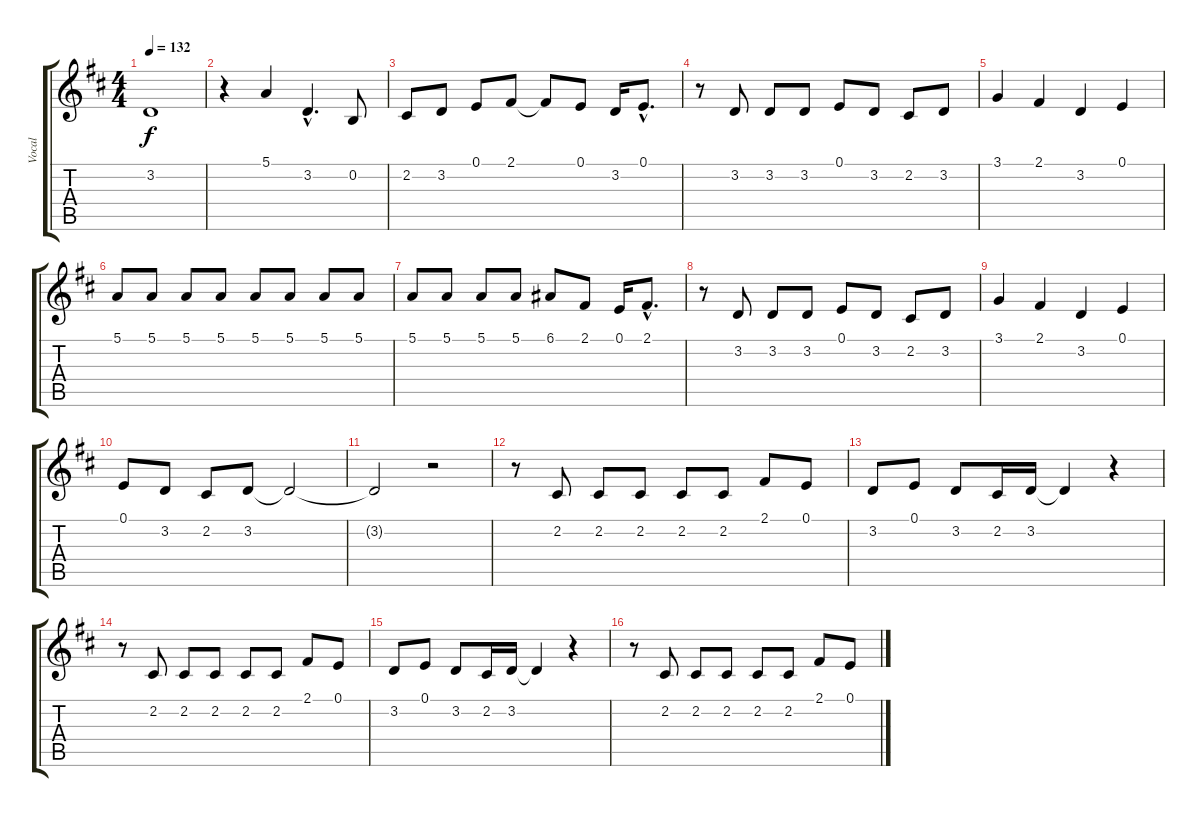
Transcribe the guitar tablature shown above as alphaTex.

\track ("Vocal" "Vocal") {instrument voiceoohs}
\staff {score tabs}
\tuning (E4 B3 G3 D3 A2 E2) {hide}
\ts (4 4)
\tempo 132
\clef g2
\ks d
3.2.1{dy f} |
r.4 5.1.4 3.2{hac}.4{d} 0.2.8 |
2.2.8 3.2.8 0.1.8 2.1.8 2.1{t}.8 0.1.8 3.2.16 0.1{hac}.8{d} |
r.8 3.2.8 3.2.8 3.2.8 0.1.8 3.2.8 2.2.8 3.2.8 |
3.1.4 2.1.4 3.2.4 0.1.4 |
5.1.8 5.1.8 5.1.8 5.1.8 5.1.8 5.1.8 5.1.8 5.1.8 |
5.1.8 5.1.8 5.1.8 5.1.8 6.1.8 2.1.8 0.1.16 2.1{hac}.8{d} |
r.8 3.2.8 3.2.8 3.2.8 0.1.8 3.2.8 2.2.8 3.2.8 |
3.1.4 2.1.4 3.2.4 0.1.4 |
0.1.8 3.2.8 2.2.8 3.2.8 3.2{t}.2 |
3.2{t}.2 r.2 |
r.8 2.2.8 2.2.8 2.2.8 2.2.8 2.2.8 2.1.8 0.1.8 |
3.2.8 0.1.8 3.2.8 2.2.16 3.2.16 3.2{t}.4 r.4 |
r.8 2.2.8 2.2.8 2.2.8 2.2.8 2.2.8 2.1.8 0.1.8 |
3.2.8 0.1.8 3.2.8 2.2.16 3.2.16 3.2{t}.4 r.4 |
r.8 2.2.8 2.2.8 2.2.8 2.2.8 2.2.8 2.1.8 0.1.8
